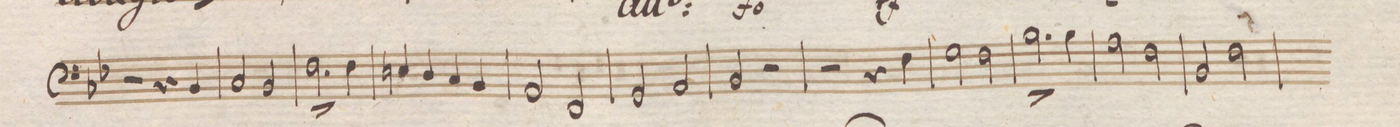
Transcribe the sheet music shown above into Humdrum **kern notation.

**kern	**dynam
*I"Trombone di Baſso.	*
*clefF4	*
*k[b-e-]	*
*met(c|)	*
*M2/2	*
2r	.
4r	.
4BB-/	.
=75	=75
2C/	.
2BB-/	.
=76	=76
2.F^<\	.
4F\	.
=77	=77
4En/	.
4D/	.
4C/	.
4BB-/	.
=78	=78
2AA/	.
2FF/	.
=79	=79
2GG/	.
2AA/	.
=80	=80
2BB-/	.
2r	.
=81	=81
2r	.
4r	.
4F\	.
=82	=82
2G\	.
2F\	.
=83	=83
2.B-^<\	.
4B-\	.
=84	=84
2A\	.
2F\	.
=85	=85
2BB-/	.
2F\	.
=86	=86
*-	*-
